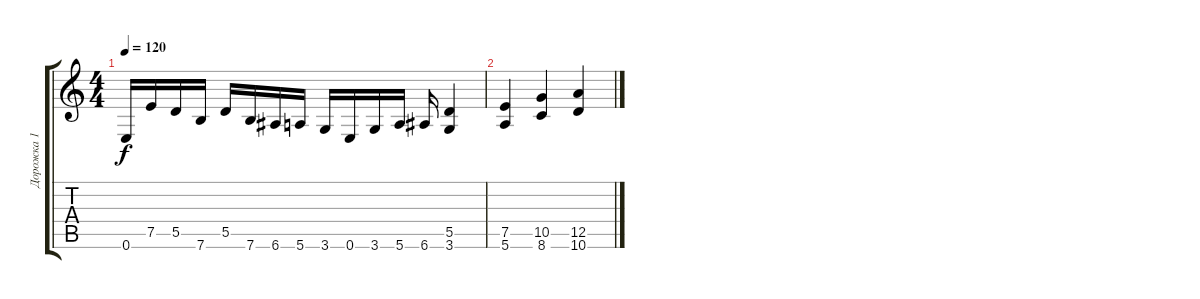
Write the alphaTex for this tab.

\track ("Дорожка 1" "Дорожка 1") {instrument distortionguitar}
\staff {score tabs}
\tuning (E4 B3 G3 D3 A2 E2) {hide}
\ts (4 4)
\tempo 120
\clef g2
\ks c
0.6.16{dy f} 7.5.16 5.5.16 7.6.16 5.5.16 7.6.16 6.6.16 5.6.16 3.6.16 0.6.16 3.6.16 5.6.16 6.6.16 (5.5 3.6).4 |
(7.5 5.6).4 (10.5 8.6).4 (12.5 10.6).4
